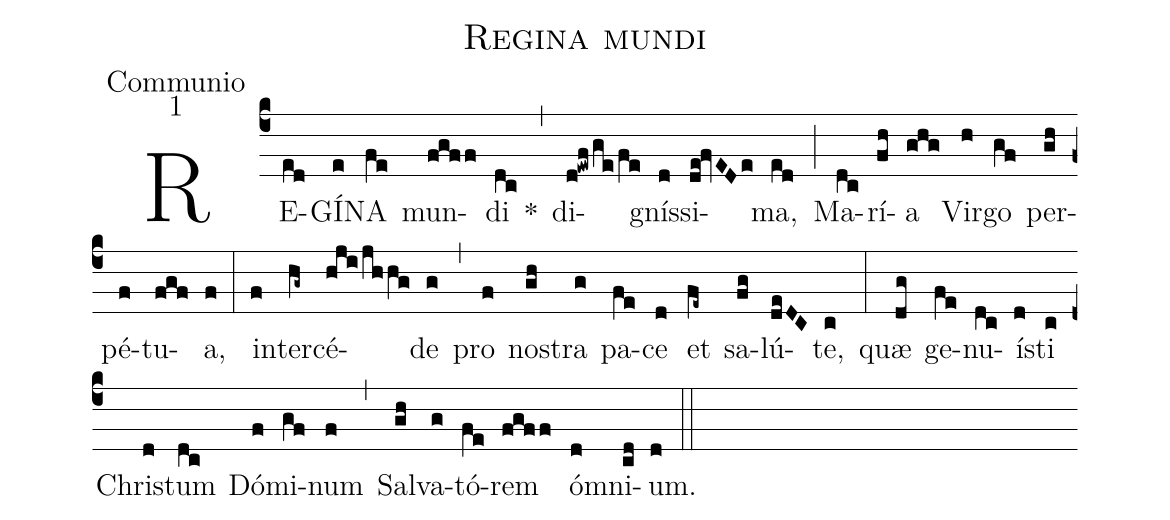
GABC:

name:Regina mundi;
office-part:Communio;
mode:1;
%%
(c4) RE(ed)GÍ(e)NA(fe) mun(fgff)di(dc) *(,) di(d!ewf/ge/fe)gnís(d)si(de!fvEDe)ma,(ed) (;) Ma(dc)rí(fh)a(ghg) Vir(h)go(gf) per(gh)pé(f)tu(fgf)a,(f) (:) in(f)ter(hg~)cé(hji/jhhg)de(g) (,) pro(f) no(gh)stra(g) pa(fe)ce(d) et(fe~) sa(fg)lú(deDC)te,(c) (:) quæ(dg) ge(fe)nu(dc)í(d)sti(c) Chri(d)stum(dc) Dó(f)mi(gf)num(f) (,) Sal(gh)va(g)tó(fe)rem(fgff) ó(d)mni(cd)um.(d) (::)
